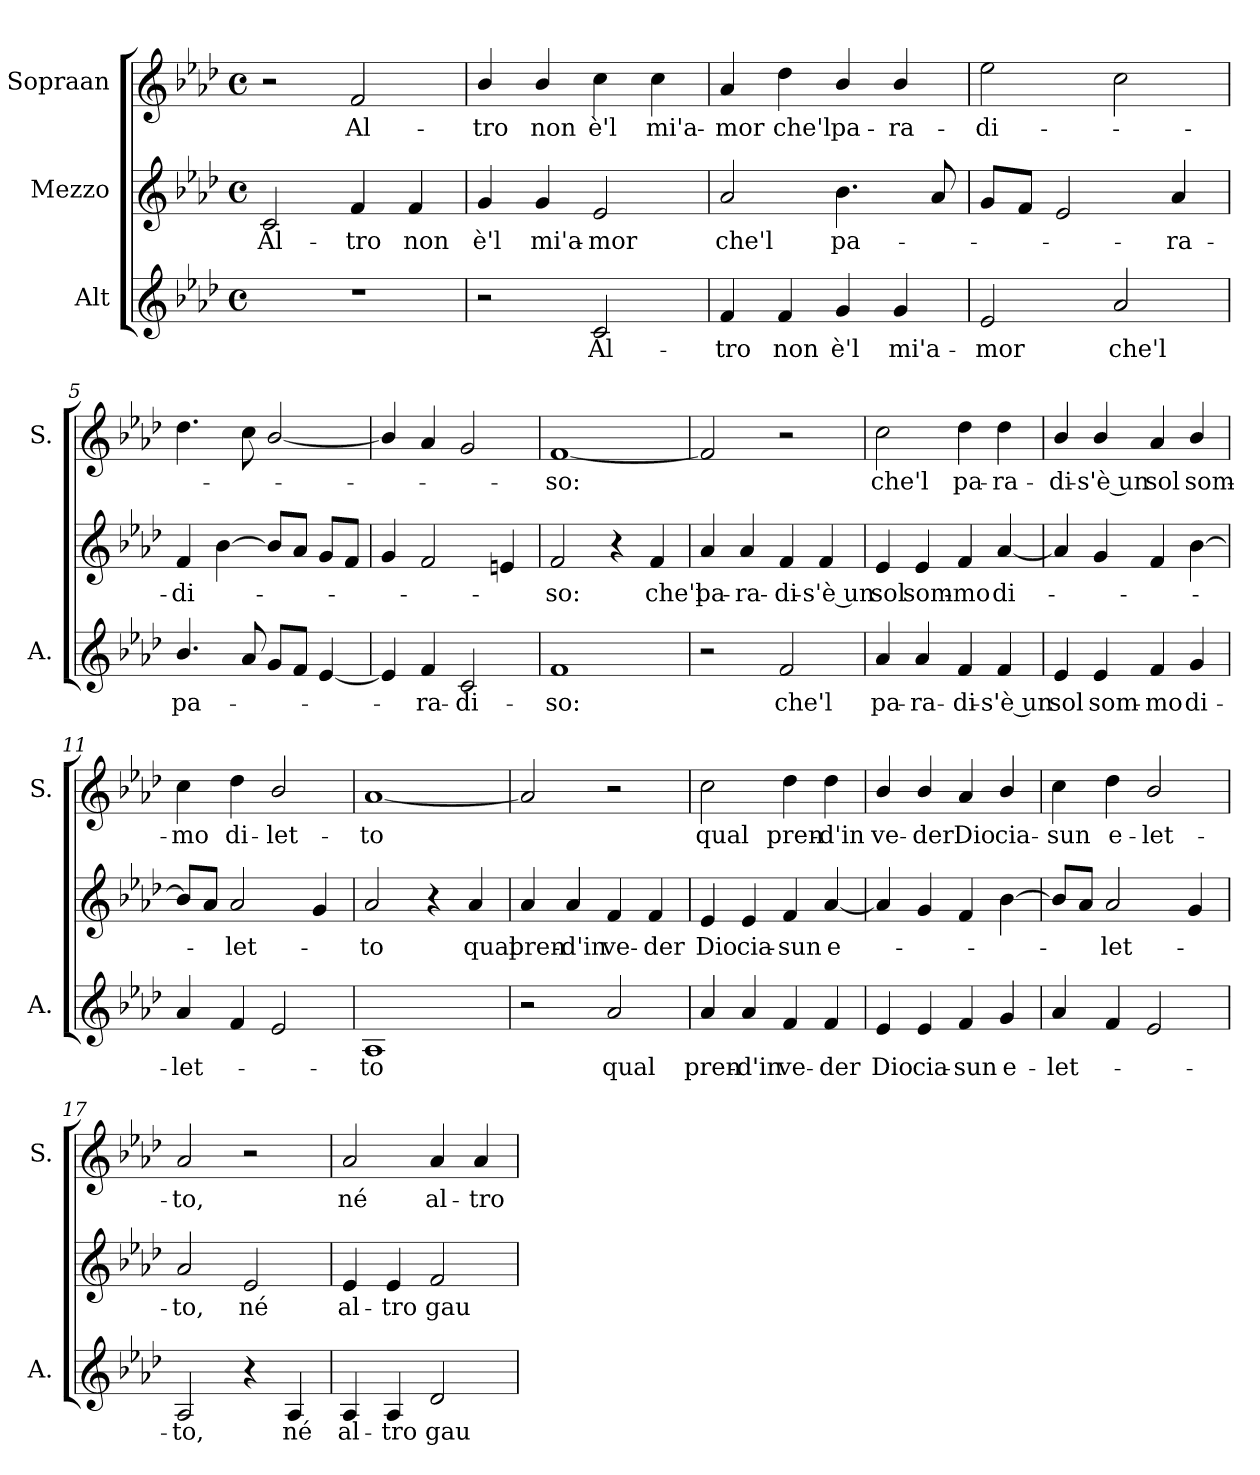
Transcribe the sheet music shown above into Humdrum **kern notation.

**kern	**text	**kern	**text	**kern	**text
*part3	*part3	*part2	*part2	*part1	*part1
*staff3	*staff3	*staff2	*staff2	*staff1	*staff1
*I"Alt	*	*I"Mezzo	*	*I"Sopraan	*
*I'A.	*	*	*	*I'S.	*
*clefG2	*	*clefG2	*	*clefG2	*
*k[b-e-a-d-]	*	*k[b-e-a-d-]	*	*k[b-e-a-d-]	*
*A-:	*	*A-:	*	*A-:	*
*M4/4	*	*M4/4	*	*M4/4	*
*met(c)	*	*met(c)	*	*met(c)	*
=1	=1	=1	=1	=1	=1
!	!	!	!LO:LY:b	!	!
1r	.	2c/	Al-	2r	.
!	!	!	!LO:LY:b	!	!LO:LY:b
.	.	4f/	-tro	2f/	Al-
!	!	!	!LO:LY:b	!	!
.	.	4f/	non	.	.
=2	=2	=2	=2	=2	=2
!	!	!	!LO:LY:b	!	!LO:LY:b
2r	.	4g/	è'l	4b-/	-tro
!	!	!	!LO:LY:b	!	!LO:LY:b
.	.	4g/	mi'a-	4b-/	non
!	!LO:LY:b	!	!LO:LY:b	!	!LO:LY:b
2c/	Al-	2e-/	-mor	4cc\	è'l
!	!	!	!	!	!LO:LY:b
.	.	.	.	4cc\	mi'a-
=3	=3	=3	=3	=3	=3
!	!LO:LY:b	!	!LO:LY:b	!	!LO:LY:b
4f/	-tro	2a-/	che'l	4a-/	-mor
!	!LO:LY:b	!	!	!	!LO:LY:b
4f/	non	.	.	4dd-\	che'l
!	!LO:LY:b	!	!LO:LY:b	!	!LO:LY:b
4g/	è'l	4.b-\	pa-	4b-/	pa-
!	!LO:LY:b	!	!	!	!LO:LY:b
4g/	mi'a-	.	.	4b-/	-ra-
.	.	8a-/	.	.	.
=4	=4	=4	=4	=4	=4
!	!LO:LY:b	!	!	!	!LO:LY:b
2e-/	-mor	8g/L	.	2ee-\	-di-
.	.	8f/J	.	.	.
.	.	2e-/	.	.	.
!	!LO:LY:b	!	!	!	!
2a-/	che'l	.	.	2cc\	.
!	!	!	!LO:LY:b	!	!
.	.	4a-/	-ra-	.	.
=5	=5	=5	=5	=5	=5
!	!LO:LY:b	!	!LO:LY:b	!	!
4.b-/	pa-	4f/	-di-	4.dd-\	.
.	.	[4b-\	.	.	.
8a-/	.	.	.	8cc\	.
8g/L	.	8b-/L]	.	[2b-/	.
8f/J	.	8a-/J	.	.	.
[4e-/	.	8g/L	.	.	.
.	.	8f/J	.	.	.
=6	=6	=6	=6	=6	=6
4e-/]	.	4g/	.	4b-/]	.
!	!LO:LY:b	!	!	!	!
4f/	-ra-	2f/	.	4a-/	.
!	!LO:LY:b	!	!	!	!
2c/	-di-	.	.	2g/	.
.	.	4en/	.	.	.
!!LO:LB:g=z
=7	=7	=7	=7	=7	=7
!	!LO:LY:b	!	!LO:LY:b	!	!LO:LY:b
1f	-so:	2f/	-so:	[1f	-so:
.	.	4r	.	.	.
!	!	!	!LO:LY:b	!	!
.	.	4f/	che'l	.	.
=8	=8	=8	=8	=8	=8
!	!	!	!LO:LY:b	!	!
2r	.	4a-/	pa-	2f/]	.
!	!	!	!LO:LY:b	!	!
.	.	4a-/	-ra-	.	.
!	!LO:LY:b	!	!LO:LY:b	!	!
2f/	che'l	4f/	-di-	2r	.
!	!	!	!LO:LY:b	!	!
.	.	4f/	-s'è un	.	.
=9	=9	=9	=9	=9	=9
!	!LO:LY:b	!	!LO:LY:b	!	!LO:LY:b
4a-/	pa-	4e-/	sol	2cc\	che'l
!	!LO:LY:b	!	!LO:LY:b	!	!
4a-/	-ra-	4e-/	som-	.	.
!	!LO:LY:b	!	!LO:LY:b	!	!LO:LY:b
4f/	-di-	4f/	-mo	4dd-\	pa-
!	!LO:LY:b	!	!LO:LY:b	!	!LO:LY:b
4f/	-s'è un	[4a-/	di-	4dd-\	-ra-
=10	=10	=10	=10	=10	=10
!	!LO:LY:b	!	!	!	!LO:LY:b
4e-/	sol	4a-/]	.	4b-/	-di-
!	!LO:LY:b	!	!	!	!LO:LY:b
4e-/	som-	4g/	.	4b-/	-s'è un
!	!LO:LY:b	!	!	!	!LO:LY:b
4f/	-mo	4f/	.	4a-/	sol
!	!LO:LY:b	!	!	!	!LO:LY:b
4g/	di-	[4b-\	.	4b-/	som-
=11	=11	=11	=11	=11	=11
!	!LO:LY:b	!	!	!	!LO:LY:b
4a-/	-let-	8b-/L]	.	4cc\	-mo
.	.	8a-/J	.	.	.
!	!	!	!LO:LY:b	!	!LO:LY:b
4f/	.	2a-/	-let-	4dd-\	di-
!	!	!	!	!	!LO:LY:b
2e-/	.	.	.	2b-/	-let-
.	.	4g/	.	.	.
=12	=12	=12	=12	=12	=12
!	!LO:LY:b	!	!LO:LY:b	!	!LO:LY:b
1A-	-to	2a-/	-to	[1a-	-to
.	.	4r	.	.	.
!	!	!	!LO:LY:b	!	!
.	.	4a-/	qual	.	.
=13	=13	=13	=13	=13	=13
!	!	!	!LO:LY:b	!	!
2r	.	4a-/	pren-	2a-/]	.
!	!	!	!LO:LY:b	!	!
.	.	4a-/	-d'in	.	.
!	!LO:LY:b	!	!LO:LY:b	!	!
2a-/	qual	4f/	ve-	2r	.
!	!	!	!LO:LY:b	!	!
.	.	4f/	-der	.	.
!!LO:LB:g=z
=14	=14	=14	=14	=14	=14
!	!LO:LY:b	!	!LO:LY:b	!	!LO:LY:b
4a-/	pren-	4e-/	Dio	2cc\	qual
!	!LO:LY:b	!	!LO:LY:b	!	!
4a-/	-d'in	4e-/	cia-	.	.
!	!LO:LY:b	!	!LO:LY:b	!	!LO:LY:b
4f/	ve-	4f/	-sun	4dd-\	pren-
!	!LO:LY:b	!	!LO:LY:b	!	!LO:LY:b
4f/	-der	[4a-/	e-	4dd-\	-d'in
=15	=15	=15	=15	=15	=15
!	!LO:LY:b	!	!	!	!LO:LY:b
4e-/	Dio	4a-/]	.	4b-/	ve-
!	!LO:LY:b	!	!	!	!LO:LY:b
4e-/	cia-	4g/	.	4b-/	-der
!	!LO:LY:b	!	!	!	!LO:LY:b
4f/	-sun	4f/	.	4a-/	Dio
!	!LO:LY:b	!	!	!	!LO:LY:b
4g/	e-	[4b-\	.	4b-/	cia-
=16	=16	=16	=16	=16	=16
!	!LO:LY:b	!	!	!	!LO:LY:b
4a-/	-let-	8b-/L]	.	4cc\	-sun
.	.	8a-/J	.	.	.
!	!	!	!LO:LY:b	!	!LO:LY:b
4f/	.	2a-/	-let-	4dd-\	e-
!	!	!	!	!	!LO:LY:b
2e-/	.	.	.	2b-/	-let-
.	.	4g/	.	.	.
=17	=17	=17	=17	=17	=17
!	!LO:LY:b	!	!LO:LY:b	!	!LO:LY:b
2A-/	-to,	2a-/	-to,	2a-/	-to,
!	!	!	!LO:LY:b	!	!
4r	.	2e-/	né	2r	.
!	!LO:LY:b	!	!	!	!
4A-/	né	.	.	.	.
=18	=18	=18	=18	=18	=18
!	!LO:LY:b	!	!LO:LY:b	!	!LO:LY:b
4A-/	al-	4e-/	al-	2a-/	né
!	!LO:LY:b	!	!LO:LY:b	!	!
4A-/	-tro	4e-/	-tro	.	.
!	!LO:LY:b	!	!LO:LY:b	!	!LO:LY:b
2d-/	gau-	2f/	gau-	4a-/	al-
!	!	!	!	!	!LO:LY:b
.	.	.	.	4a-/	-tro
=	=	=	=	=	=
*-	*-	*-	*-	*-	*-
